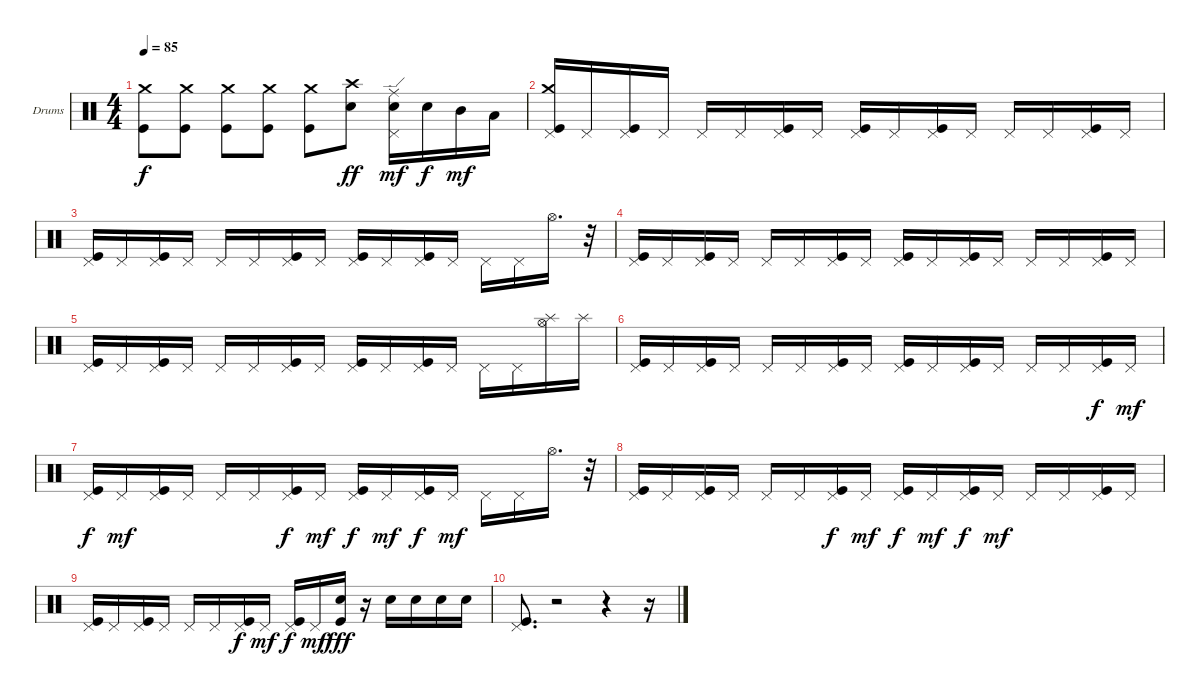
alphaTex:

\defaultSystemsLayout 4
\bracketExtendMode groupsimilarinstruments
\firstSystemTrackNameOrientation horizontal
\otherSystemsTrackNameOrientation horizontal
\track ("Drumkit" "Drums") {instrument percussion}
\staff {score}
\articulation defaults
\ts (4 4)
\tempo 85
\clef neutral
\scale
0.333333
\ks c
("Kick (hit)" "Crash medium (hit)").8{dy f} ("Kick (hit)" "Crash medium (hit)").8 ("Kick (hit)" "Crash medium (hit)").8 ("Kick (hit)" "Crash medium (hit)").8 ("Kick (hit)" "Crash medium (hit)").8 ("Snare (hit) 2" "Crash high (hit)").8{dy ff} ("Pedal Hi-Hat (hit)" "Ride (edge)" "Snare (hit) 2").16{dy mf} "Snare (hit) 2".16{dy f} "Mid Tom (hit)".16{dy mf} "Low Tom (hit)".16 |
\scale
0.333333 ("Pedal Hi-Hat (hit)" "Crash medium (hit)" "Kick (hit)").16 "Pedal Hi-Hat (hit)".16 ("Pedal Hi-Hat (hit)" "Kick (hit)").16 "Pedal Hi-Hat (hit)".16 "Pedal Hi-Hat (hit)".16 "Pedal Hi-Hat (hit)".16 ("Pedal Hi-Hat (hit)" "Kick (hit)").16 "Pedal Hi-Hat (hit)".16 ("Pedal Hi-Hat (hit)" "Kick (hit)").16 "Pedal Hi-Hat (hit)".16 ("Pedal Hi-Hat (hit)" "Kick (hit)").16 "Pedal Hi-Hat (hit)".16 "Pedal Hi-Hat (hit)".16 "Pedal Hi-Hat (hit)".16 ("Pedal Hi-Hat (hit)" "Kick (hit)").16 "Pedal Hi-Hat (hit)".16 |
\scale
0.333333 ("Pedal Hi-Hat (hit)" "Kick (hit)").16 "Pedal Hi-Hat (hit)".16 ("Pedal Hi-Hat (hit)" "Kick (hit)").16 "Pedal Hi-Hat (hit)".16 "Pedal Hi-Hat (hit)".16 "Pedal Hi-Hat (hit)".16 ("Pedal Hi-Hat (hit)" "Kick (hit)").16 "Pedal Hi-Hat (hit)".16 ("Pedal Hi-Hat (hit)" "Kick (hit)").16 "Pedal Hi-Hat (hit)".16 ("Pedal Hi-Hat (hit)" "Kick (hit)").16 "Pedal Hi-Hat (hit)".16 "Pedal Hi-Hat (hit)".16 "Pedal Hi-Hat (hit)".16 "Hi-Hat (open)".16{d} r.32 |
\scale
0.333333 ("Pedal Hi-Hat (hit)" "Kick (hit)").16 "Pedal Hi-Hat (hit)".16 ("Pedal Hi-Hat (hit)" "Kick (hit)").16 "Pedal Hi-Hat (hit)".16 "Pedal Hi-Hat (hit)".16 "Pedal Hi-Hat (hit)".16 ("Pedal Hi-Hat (hit)" "Kick (hit)").16 "Pedal Hi-Hat (hit)".16 ("Pedal Hi-Hat (hit)" "Kick (hit)").16 "Pedal Hi-Hat (hit)".16 ("Pedal Hi-Hat (hit)" "Kick (hit)").16 "Pedal Hi-Hat (hit)".16 "Pedal Hi-Hat (hit)".16 "Pedal Hi-Hat (hit)".16 ("Pedal Hi-Hat (hit)" "Kick (hit)").16 "Pedal Hi-Hat (hit)".16 |
\scale
0.333333 ("Pedal Hi-Hat (hit)" "Kick (hit)").16 "Pedal Hi-Hat (hit)".16 ("Pedal Hi-Hat (hit)" "Kick (hit)").16 "Pedal Hi-Hat (hit)".16 "Pedal Hi-Hat (hit)".16 "Pedal Hi-Hat (hit)".16 ("Pedal Hi-Hat (hit)" "Kick (hit)").16 "Pedal Hi-Hat (hit)".16 ("Pedal Hi-Hat (hit)" "Kick (hit)").16 "Pedal Hi-Hat (hit)".16 ("Pedal Hi-Hat (hit)" "Kick (hit)").16 "Pedal Hi-Hat (hit)".16 "Pedal Hi-Hat (hit)".16 "Pedal Hi-Hat (hit)".16 ("Hi-Hat (open)" "Splash (hit)").16 "Splash (hit)".16 |
\scale
0.333333 ("Pedal Hi-Hat (hit)" "Kick (hit)").16 "Pedal Hi-Hat (hit)".16 ("Pedal Hi-Hat (hit)" "Kick (hit)").16 "Pedal Hi-Hat (hit)".16 "Pedal Hi-Hat (hit)".16 "Pedal Hi-Hat (hit)".16 ("Pedal Hi-Hat (hit)" "Kick (hit)").16 "Pedal Hi-Hat (hit)".16 ("Pedal Hi-Hat (hit)" "Kick (hit)").16 "Pedal Hi-Hat (hit)".16 ("Pedal Hi-Hat (hit)" "Kick (hit)").16 "Pedal Hi-Hat (hit)".16 "Pedal Hi-Hat (hit)".16 "Pedal Hi-Hat (hit)".16 ("Pedal Hi-Hat (hit)" "Kick (hit)").16{dy f} "Pedal Hi-Hat (hit)".16{dy mf} |
\scale
0.333333 ("Pedal Hi-Hat (hit)" "Kick (hit)").16{dy f} "Pedal Hi-Hat (hit)".16{dy mf} ("Pedal Hi-Hat (hit)" "Kick (hit)").16 "Pedal Hi-Hat (hit)".16 "Pedal Hi-Hat (hit)".16 "Pedal Hi-Hat (hit)".16 ("Pedal Hi-Hat (hit)" "Kick (hit)").16{dy f} "Pedal Hi-Hat (hit)".16{dy mf} ("Pedal Hi-Hat (hit)" "Kick (hit)").16{dy f} "Pedal Hi-Hat (hit)".16{dy mf} ("Pedal Hi-Hat (hit)" "Kick (hit)").16{dy f} "Pedal Hi-Hat (hit)".16{dy mf} "Pedal Hi-Hat (hit)".16 "Pedal Hi-Hat (hit)".16 "Hi-Hat (open)".16{d} r.32 |
("Pedal Hi-Hat (hit)" "Kick (hit)").16 "Pedal Hi-Hat (hit)".16 ("Pedal Hi-Hat (hit)" "Kick (hit)").16 "Pedal Hi-Hat (hit)".16 "Pedal Hi-Hat (hit)".16 "Pedal Hi-Hat (hit)".16 ("Pedal Hi-Hat (hit)" "Kick (hit)").16{dy f} "Pedal Hi-Hat (hit)".16{dy mf} ("Pedal Hi-Hat (hit)" "Kick (hit)").16{dy f} "Pedal Hi-Hat (hit)".16{dy mf} ("Pedal Hi-Hat (hit)" "Kick (hit)").16{dy f} "Pedal Hi-Hat (hit)".16{dy mf} "Pedal Hi-Hat (hit)".16 "Pedal Hi-Hat (hit)".16 ("Pedal Hi-Hat (hit)" "Kick (hit)").16 "Pedal Hi-Hat (hit)".16 |
("Pedal Hi-Hat (hit)" "Kick (hit)").16 "Pedal Hi-Hat (hit)".16 ("Pedal Hi-Hat (hit)" "Kick (hit)").16 "Pedal Hi-Hat (hit)".16 "Pedal Hi-Hat (hit)".16 "Pedal Hi-Hat (hit)".16 ("Pedal Hi-Hat (hit)" "Kick (hit)").16{dy f} "Pedal Hi-Hat (hit)".16{dy mf} ("Pedal Hi-Hat (hit)" "Kick (hit)").16{dy f} "Pedal Hi-Hat (hit)".16{dy mf} ("Snare (hit) 2" "Kick (hit)").16{dy fff} r.16 "Snare (hit) 2".16 "Snare (hit) 2".16 "Snare (hit) 2".16 "Snare (hit) 2".16 |
("Pedal Hi-Hat (hit)" "Kick (hit)").8{d} r.2 r.4 r.16 |
\scale
0.333333
